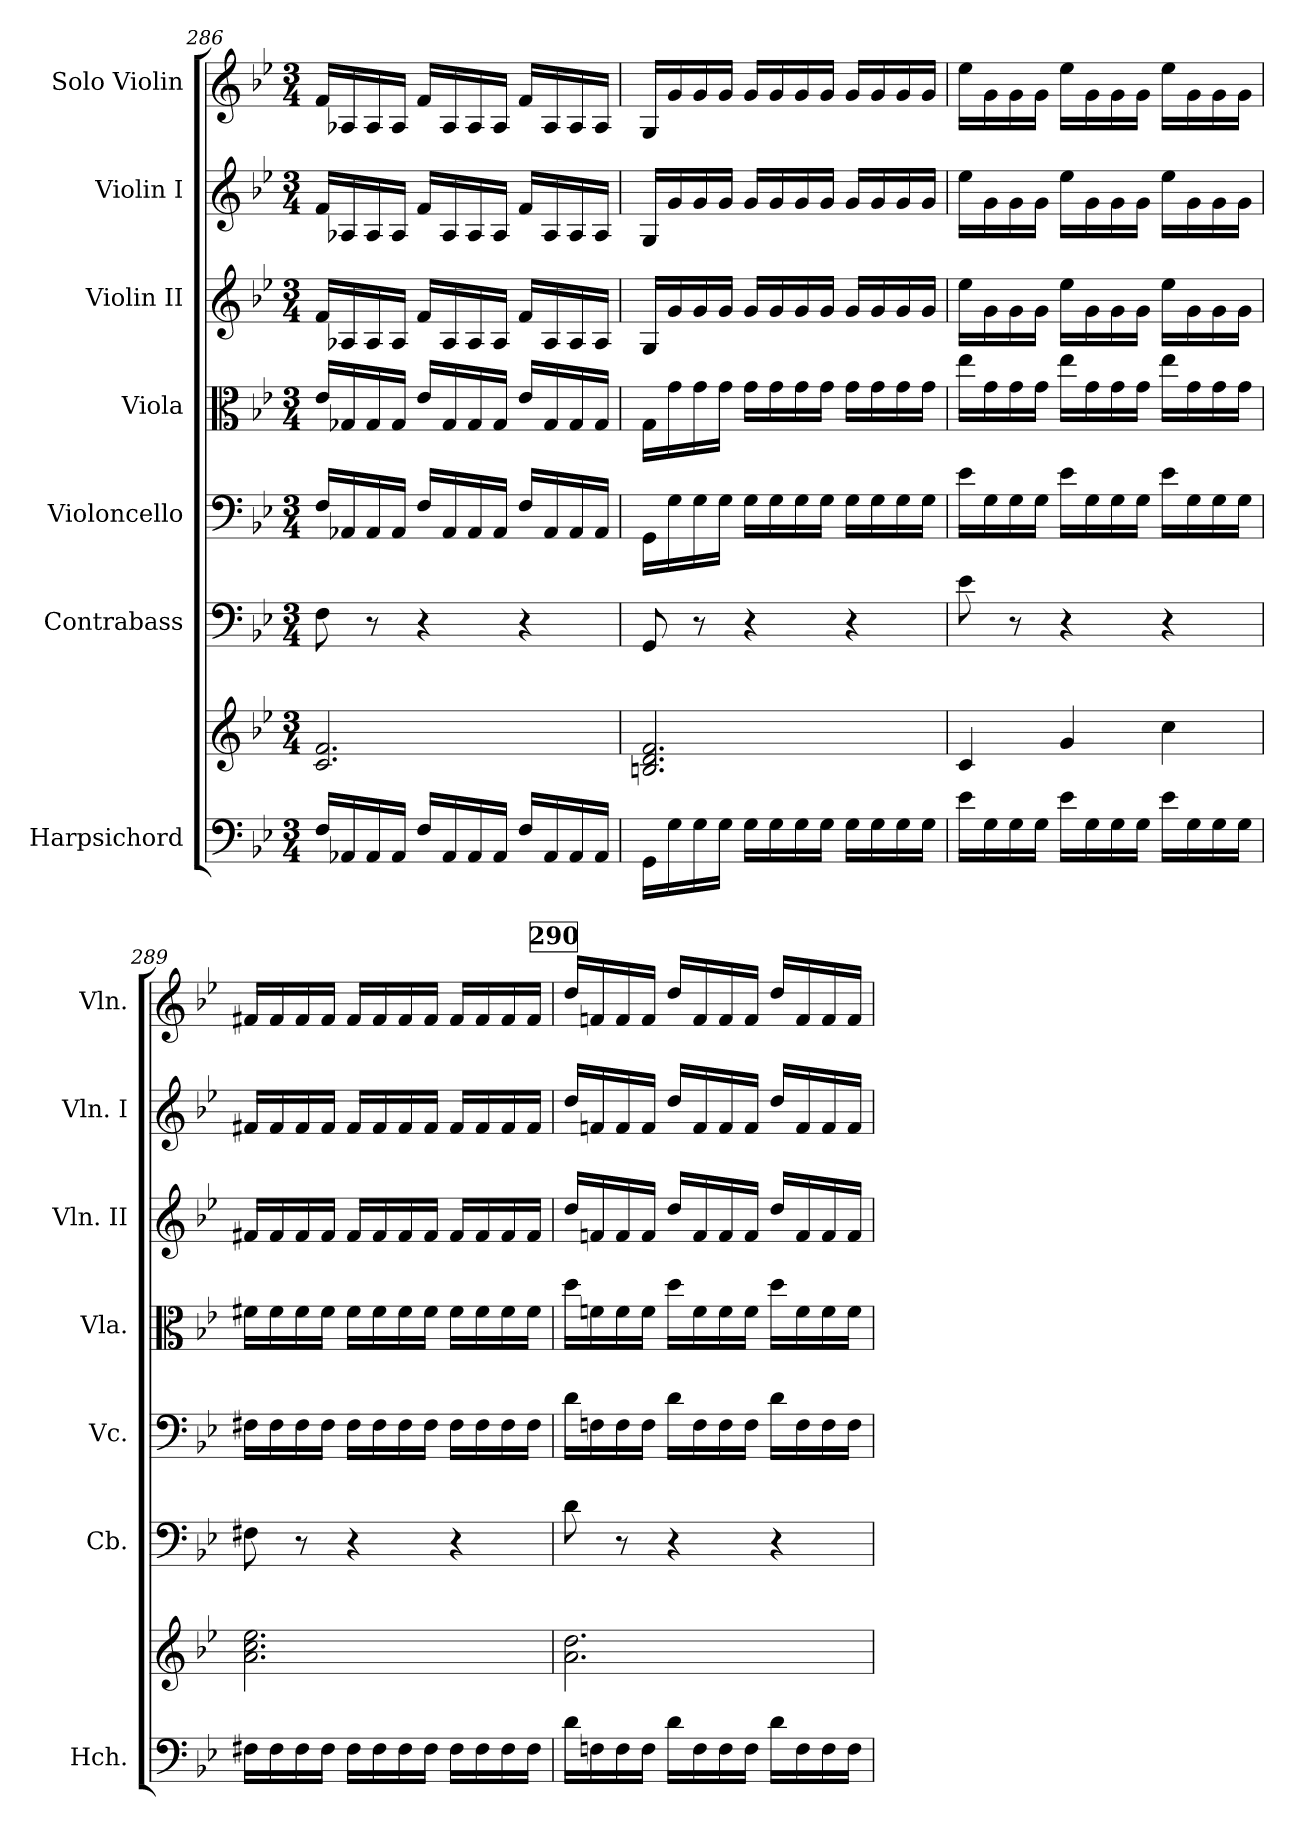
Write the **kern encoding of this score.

**kern	**kern	**kern	**kern	**kern	**kern	**kern	**kern
*part7	*part7	*part6	*part5	*part4	*part3	*part2	*part1
*staff8	*staff7	*staff6	*staff5	*staff4	*staff3	*staff2	*staff1
*I"Harpsichord	*	*I"Contrabass	*I"Violoncello	*I"Viola	*I"Violin II	*I"Violin I	*I"Solo Violin
*I'Hch.	*	*I'Cb.	*I'Vc.	*I'Vla.	*I'Vln. II	*I'Vln. I	*I'Vln.
*clefF4	*clefG2	*clefF4	*clefF4	*clefC3	*clefG2	*clefG2	*clefG2
*	*	*ITrd7c12	*	*	*	*	*
*k[b-e-]	*k[b-e-]	*k[b-e-]	*k[b-e-]	*k[b-e-]	*k[b-e-]	*k[b-e-]	*k[b-e-]
*M3/4	*M3/4	*M3/4	*M3/4	*M3/4	*M3/4	*M3/4	*M3/4
=286	=286	=286	=286	=286	=286	=286	=286
16F/LL	2.c/ 2.f/	8FF\	16F/LL	16e-/LL	16f/LL	16f/LL	16f/LL
16AA-X/	.	.	16AA-X/	16G-X/	16A-X/	16A-X/	16A-X/
16AA-/	.	8r	16AA-/	16G-/	16A-/	16A-/	16A-/
16AA-/JJ	.	.	16AA-/JJ	16G-/JJ	16A-/JJ	16A-/JJ	16A-/JJ
16F/LL	.	4r	16F/LL	16e-/LL	16f/LL	16f/LL	16f/LL
16AA-/	.	.	16AA-/	16G-/	16A-/	16A-/	16A-/
16AA-/	.	.	16AA-/	16G-/	16A-/	16A-/	16A-/
16AA-/JJ	.	.	16AA-/JJ	16G-/JJ	16A-/JJ	16A-/JJ	16A-/JJ
16F/LL	.	4r	16F/LL	16e-/LL	16f/LL	16f/LL	16f/LL
16AA-/	.	.	16AA-/	16G-/	16A-/	16A-/	16A-/
16AA-/	.	.	16AA-/	16G-/	16A-/	16A-/	16A-/
16AA-/JJ	.	.	16AA-/JJ	16G-/JJ	16A-/JJ	16A-/JJ	16A-/JJ
=287	=287	=287	=287	=287	=287	=287	=287
16GG\LL	2.Bn/ 2.d/ 2.f/	8GGG/	16GG\LL	16G\LL	16G/LL	16G/LL	16G/LL
16G\	.	.	16G\	16g\	16g/	16g/	16g/
16G\	.	8r	16G\	16g\	16g/	16g/	16g/
16G\JJ	.	.	16G\JJ	16g\JJ	16g/JJ	16g/JJ	16g/JJ
16G\LL	.	4r	16G\LL	16g\LL	16g/LL	16g/LL	16g/LL
16G\	.	.	16G\	16g\	16g/	16g/	16g/
16G\	.	.	16G\	16g\	16g/	16g/	16g/
16G\JJ	.	.	16G\JJ	16g\JJ	16g/JJ	16g/JJ	16g/JJ
16G\LL	.	4r	16G\LL	16g\LL	16g/LL	16g/LL	16g/LL
16G\	.	.	16G\	16g\	16g/	16g/	16g/
16G\	.	.	16G\	16g\	16g/	16g/	16g/
16G\JJ	.	.	16G\JJ	16g\JJ	16g/JJ	16g/JJ	16g/JJ
!!LO:PB:g=z
=288	=288	=288	=288	=288	=288	=288	=288
16e-\LL	4c/	8E-\	16e-\LL	16ee-\LL	16ee-\LL	16ee-\LL	16ee-\LL
16G\	.	.	16G\	16g\	16g\	16g\	16g\
16G\	.	8r	16G\	16g\	16g\	16g\	16g\
16G\JJ	.	.	16G\JJ	16g\JJ	16g\JJ	16g\JJ	16g\JJ
16e-\LL	4g/	4r	16e-\LL	16ee-\LL	16ee-\LL	16ee-\LL	16ee-\LL
16G\	.	.	16G\	16g\	16g\	16g\	16g\
16G\	.	.	16G\	16g\	16g\	16g\	16g\
16G\JJ	.	.	16G\JJ	16g\JJ	16g\JJ	16g\JJ	16g\JJ
16e-\LL	4cc\	4r	16e-\LL	16ee-\LL	16ee-\LL	16ee-\LL	16ee-\LL
16G\	.	.	16G\	16g\	16g\	16g\	16g\
16G\	.	.	16G\	16g\	16g\	16g\	16g\
16G\JJ	.	.	16G\JJ	16g\JJ	16g\JJ	16g\JJ	16g\JJ
=289	=289	=289	=289	=289	=289	=289	=289
16F#X\LL	2.a\ 2.cc\ 2.ee-\	8FF#X\	16F#X\LL	16f#X\LL	16f#X/LL	16f#X/LL	16f#X/LL
16F#\	.	.	16F#\	16f#\	16f#/	16f#/	16f#/
16F#\	.	8r	16F#\	16f#\	16f#/	16f#/	16f#/
16F#\JJ	.	.	16F#\JJ	16f#\JJ	16f#/JJ	16f#/JJ	16f#/JJ
16F#\LL	.	4r	16F#\LL	16f#\LL	16f#/LL	16f#/LL	16f#/LL
16F#\	.	.	16F#\	16f#\	16f#/	16f#/	16f#/
16F#\	.	.	16F#\	16f#\	16f#/	16f#/	16f#/
16F#\JJ	.	.	16F#\JJ	16f#\JJ	16f#/JJ	16f#/JJ	16f#/JJ
16F#\LL	.	4r	16F#\LL	16f#\LL	16f#/LL	16f#/LL	16f#/LL
16F#\	.	.	16F#\	16f#\	16f#/	16f#/	16f#/
16F#\	.	.	16F#\	16f#\	16f#/	16f#/	16f#/
16F#\JJ	.	.	16F#\JJ	16f#\JJ	16f#/JJ	16f#/JJ	16f#/JJ
!!LO:REH:place=s1:a:B:fs=14:t=290
=290	=290	=290	=290	=290	=290	=290	=290
16d\LL	2.a\ 2.dd\	8D\	16d\LL	16dd\LL	16dd/LL	16dd/LL	16dd/LL
16Fn\	.	.	16Fn\	16fn\	16fn/	16fn/	16fn/
16F\	.	8r	16F\	16f\	16f/	16f/	16f/
16F\JJ	.	.	16F\JJ	16f\JJ	16f/JJ	16f/JJ	16f/JJ
16d\LL	.	4r	16d\LL	16dd\LL	16dd/LL	16dd/LL	16dd/LL
16F\	.	.	16F\	16f\	16f/	16f/	16f/
16F\	.	.	16F\	16f\	16f/	16f/	16f/
16F\JJ	.	.	16F\JJ	16f\JJ	16f/JJ	16f/JJ	16f/JJ
16d\LL	.	4r	16d\LL	16dd\LL	16dd/LL	16dd/LL	16dd/LL
16F\	.	.	16F\	16f\	16f/	16f/	16f/
16F\	.	.	16F\	16f\	16f/	16f/	16f/
16F\JJ	.	.	16F\JJ	16f\JJ	16f/JJ	16f/JJ	16f/JJ
=	=	=	=	=	=	=	=
*-	*-	*-	*-	*-	*-	*-	*-
